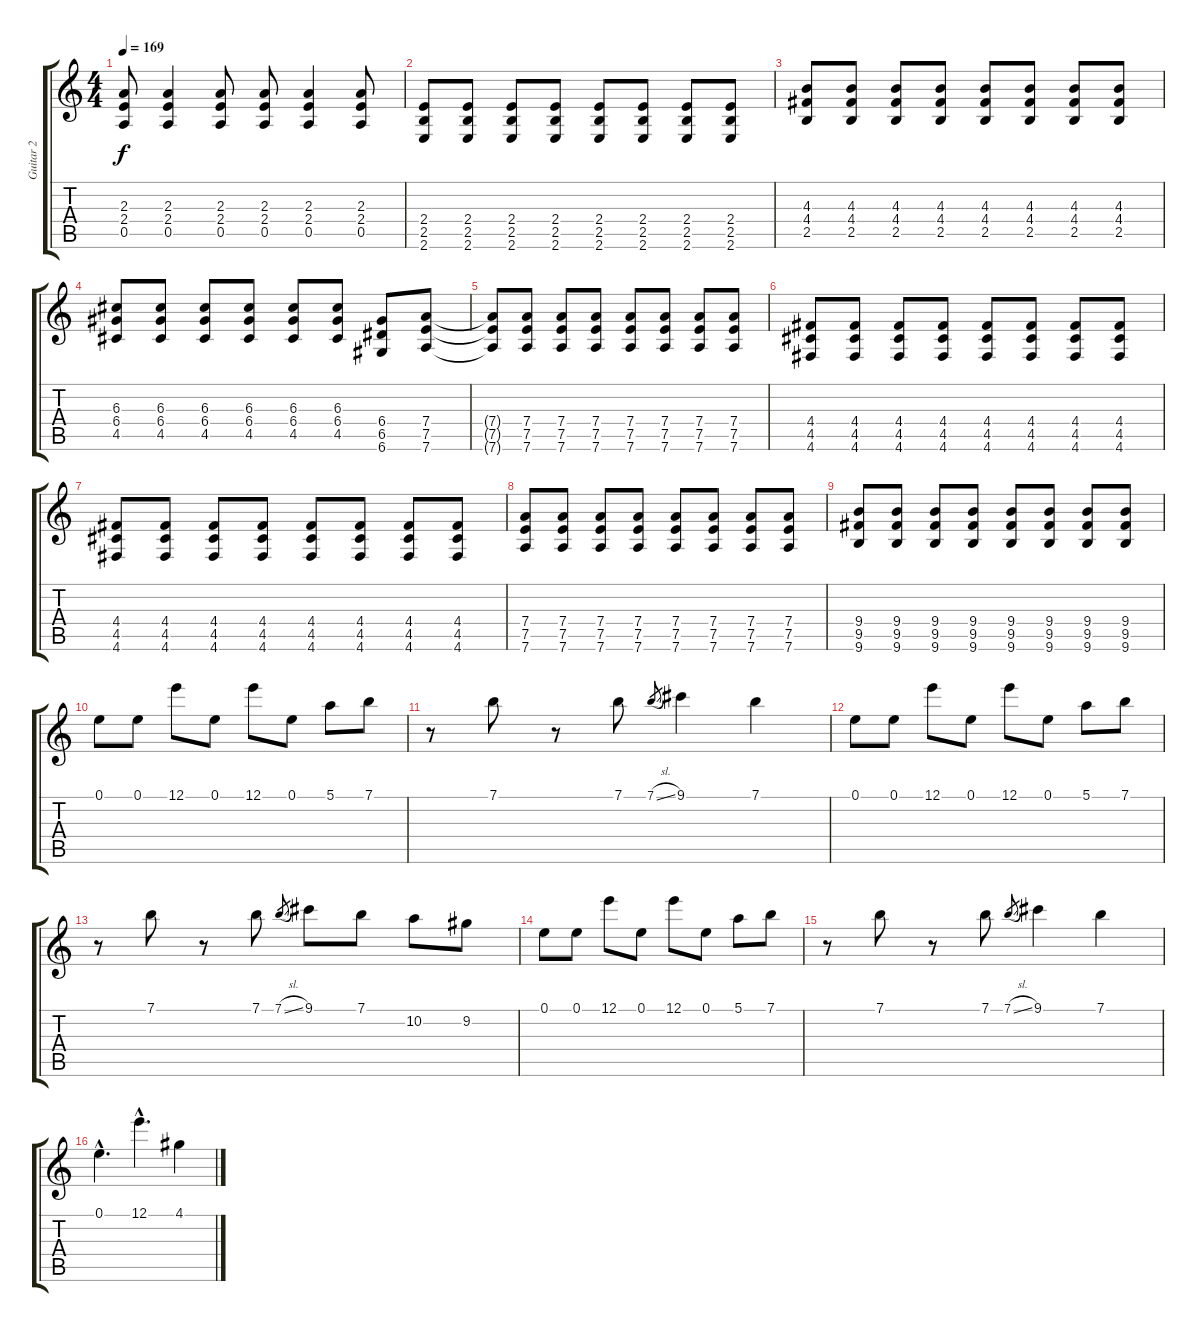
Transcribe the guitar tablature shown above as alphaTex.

\track ("Guitar 2" "Guitar 2") {instrument overdrivenguitar}
\staff {score tabs}
\tuning (E4 B3 G3 D3 A2 D2) {hide}
\ts (4 4)
\tempo 169
\clef g2
\ks c
(2.3 2.4 0.5).8{dy f} (2.3 2.4 0.5).4 (2.3 2.4 0.5).8 (2.3 2.4 0.5).8 (2.3 2.4 0.5).4 (2.3 2.4 0.5).8 |
(2.4 2.5 2.6).8 (2.4 2.5 2.6).8 (2.4 2.5 2.6).8 (2.4 2.5 2.6).8 (2.4 2.5 2.6).8 (2.4 2.5 2.6).8 (2.4 2.5 2.6).8 (2.4 2.5 2.6).8 |
(4.3 4.4 2.5).8 (4.3 4.4 2.5).8 (4.3 4.4 2.5).8 (4.3 4.4 2.5).8 (4.3 4.4 2.5).8 (4.3 4.4 2.5).8 (4.3 4.4 2.5).8 (4.3 4.4 2.5).8 |
(6.3 6.4 4.5).8 (6.3 6.4 4.5).8 (6.3 6.4 4.5).8 (6.3 6.4 4.5).8 (6.3 6.4 4.5).8 (6.3 6.4 4.5).8 (6.4 6.5 6.6).8 (7.4 7.5 7.6).8 |
(7.4{t} 7.5{t} 7.6{t}).8 (7.4 7.5 7.6).8 (7.4 7.5 7.6).8 (7.4 7.5 7.6).8 (7.4 7.5 7.6).8 (7.4 7.5 7.6).8 (7.4 7.5 7.6).8 (7.4 7.5 7.6).8 |
(4.4 4.5 4.6).8 (4.4 4.5 4.6).8 (4.4 4.5 4.6).8 (4.4 4.5 4.6).8 (4.4 4.5 4.6).8 (4.4 4.5 4.6).8 (4.4 4.5 4.6).8 (4.4 4.5 4.6).8 |
(4.4 4.5 4.6).8 (4.4 4.5 4.6).8 (4.4 4.5 4.6).8 (4.4 4.5 4.6).8 (4.4 4.5 4.6).8 (4.4 4.5 4.6).8 (4.4 4.5 4.6).8 (4.4 4.5 4.6).8 |
(7.4 7.5 7.6).8 (7.4 7.5 7.6).8 (7.4 7.5 7.6).8 (7.4 7.5 7.6).8 (7.4 7.5 7.6).8 (7.4 7.5 7.6).8 (7.4 7.5 7.6).8 (7.4 7.5 7.6).8 |
(9.4 9.5 9.6).8 (9.4 9.5 9.6).8 (9.4 9.5 9.6).8 (9.4 9.5 9.6).8 (9.4 9.5 9.6).8 (9.4 9.5 9.6).8 (9.4 9.5 9.6).8 (9.4 9.5 9.6).8 |
0.1.8 0.1.8 12.1.8 0.1.8 12.1.8 0.1.8 5.1.8 7.1.8 |
r.8 7.1.8 r.8 7.1.8 7.1{sl}.8{gr} 9.1.4 7.1.4 |
0.1.8 0.1.8 12.1.8 0.1.8 12.1.8 0.1.8 5.1.8 7.1.8 |
r.8 7.1.8 r.8 7.1.8 7.1{sl}.8{gr} 9.1.8 7.1.8 10.2.8 9.2.8 |
0.1.8 0.1.8 12.1.8 0.1.8 12.1.8 0.1.8 5.1.8 7.1.8 |
r.8 7.1.8 r.8 7.1.8 7.1{sl}.8{gr} 9.1.4 7.1.4 |
0.1{hac}.4{d} 12.1{hac}.4{d} 4.1.4
